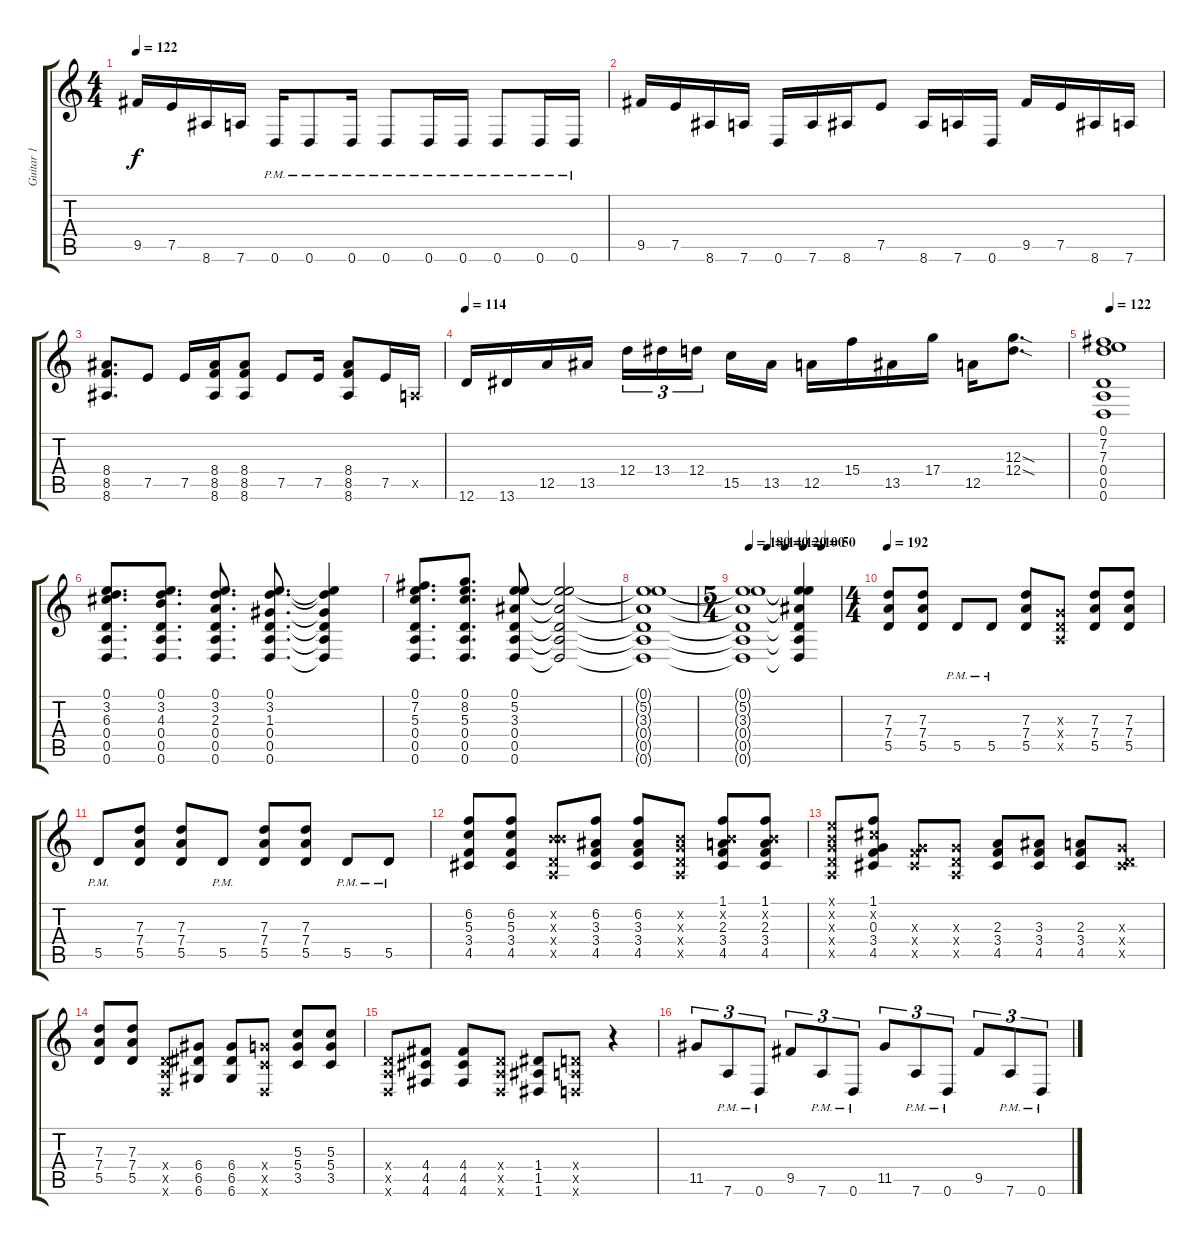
\track ("Guitar 1" "Guitar 1") {instrument distortionguitar}
\staff {score tabs}
\tuning (E4 B3 G3 D3 A2 D2) {hide}
\ts (4 4)
\tempo 122
\clef g2
\ks c
9.5.16{dy f} 7.5.16 8.6.16 7.6.16 0.6{pm}.16 0.6{pm}.8 0.6{pm}.16 0.6{pm}.8 0.6{pm}.16 0.6{pm}.16 0.6{pm}.8 0.6{pm}.16 0.6{pm}.16 |
9.5.16 7.5.16 8.6.16 7.6.16 0.6.16 7.6.16 8.6.16 7.5.8 8.6.16 7.6.16 0.6.16 9.5.16 7.5.16 8.6.16 7.6.16 |
(8.4 8.5 8.6).8{d} 7.5.8 7.5.16 (8.4 8.5 8.6).16 (8.4 8.5 8.6).8 7.5.8 7.5.16 (8.4 8.5 8.6).8 7.5.16 0.5{x}.16 |
\tempo 114
12.6.16 13.6.16 12.5.16 13.5.16 12.4.16{tu (3 2)} 13.4.16{tu (3 2)} 12.4.16{tu (3 2) beam splitsecondary} 15.5.16 13.5.16 12.5.16 15.4.16 13.5.16 17.4.16 12.5.16 (12.3{sod} 12.4{sod}).8{d} |
\tempo 122
(0.1 7.2 7.3 0.4 0.5 0.6).1 |
(0.1 3.2 6.3 0.4 0.5 0.6).8{d} (0.1 3.2 4.3 0.4 0.5 0.6).8{d} (0.1 3.2 2.3 0.4 0.5 0.6).8{d} (0.1 3.2 1.3 0.4 0.5 0.6).8{d} (0.1{t} 3.2{t} 1.3{t} 0.4{t} 0.5{t} 0.6{t}).4 |
(0.1 7.2 5.3 0.4 0.5 0.6).8{d} (0.1 8.2 5.3 0.4 0.5 0.6).8{d} (0.1 5.2 3.3 0.4 0.5 0.6).8 (0.1{t} 5.2{t} 3.3{t} 0.4{t} 0.5{t} 0.6{t}).2 |
(0.1{t} 5.2{t} 3.3{t} 0.4{t} 0.5{t} 0.6{t}).1 |
\ts (5 4)
\tempo 180
\tempo (140 0.2)
\tempo (120 0.4)
\tempo (100 0.6)
\tempo (50 0.8)
(0.1{t} 5.2{t} 3.3{t} 0.4{t} 0.5{t} 0.6{t}).1 (0.1{t} 5.2{t} 3.3{t} 0.4{t} 0.5{t} 0.6{t}).4 |
\ts (4 4)
\tempo 192
(7.3 7.4 5.5).8{volume 11} (7.3 7.4 5.5).8 5.5{pm}.8 5.5{pm}.8 (7.3 7.4 5.5).8 (0.3{x} 0.4{x} 0.5{x}).8 (7.3 7.4 5.5).8 (7.3 7.4 5.5).8 |
5.5{pm}.8 (7.3 7.4 5.5).8 (7.3 7.4 5.5).8 5.5{pm}.8 (7.3 7.4 5.5).8 (7.3 7.4 5.5).8 5.5{pm}.8 5.5{pm}.8 |
(6.2 5.3 3.4 4.5).8 (6.2 5.3 3.4 4.5).8 (0.2{x} 4.3{x} 0.4{x} 0.5{x}).8 (6.2 3.3 3.4 4.5).8 (6.2 3.3 3.4 4.5).8 (0.2{x} 0.3{x} 0.4{x} 0.5{x}).8 (1.1 0.2{x} 2.3 3.4 4.5).8 (1.1 0.2{x} 2.3 3.4 4.5).8 |
(0.1{x} 0.2{x} 0.3{x} 0.4{x} 0.5{x}).8 (1.1 2.2{x} 0.3 3.4 4.5).8 (0.3{x} 3.4{x} 4.5{x}).8 (0.3{x} 0.4{x} 0.5{x}).8 (2.3 3.4 4.5).8 (3.3 3.4 4.5).8 (2.3 3.4 4.5).8 (0.3{x} 0.4{x} 4.5{x}).8 |
(7.3 7.4 5.5).8{volume 13} (7.3 7.4 5.5).8 (0.4{x} 0.5{x} 0.6{x}).8 (6.4 6.5 6.6).8 (6.4 6.5 6.6).8 (5.4{x} 3.5{x} 0.6{x}).8 (5.3 5.4 3.5).8 (5.3 5.4 3.5).8 |
(0.4{x} 0.5{x} 0.6{x}).8 (4.4 4.5 4.6).8 (4.4 4.5 4.6).8 (0.4{x} 0.5{x} 0.6{x}).8 (1.4 1.5 1.6).8 (0.4{x} 0.5{x} 0.6{x}).8 r.4 |
11.5.8{tu (3 2)} 7.6{pm}.8{tu (3 2)} 0.6{pm}.8{tu (3 2)} 9.5.8{tu (3 2)} 7.6{pm}.8{tu (3 2)} 0.6{pm}.8{tu (3 2)} 11.5.8{tu (3 2)} 7.6{pm}.8{tu (3 2)} 0.6{pm}.8{tu (3 2)} 9.5.8{tu (3 2)} 7.6{pm}.8{tu (3 2)} 0.6{pm}.8{tu (3 2)}
